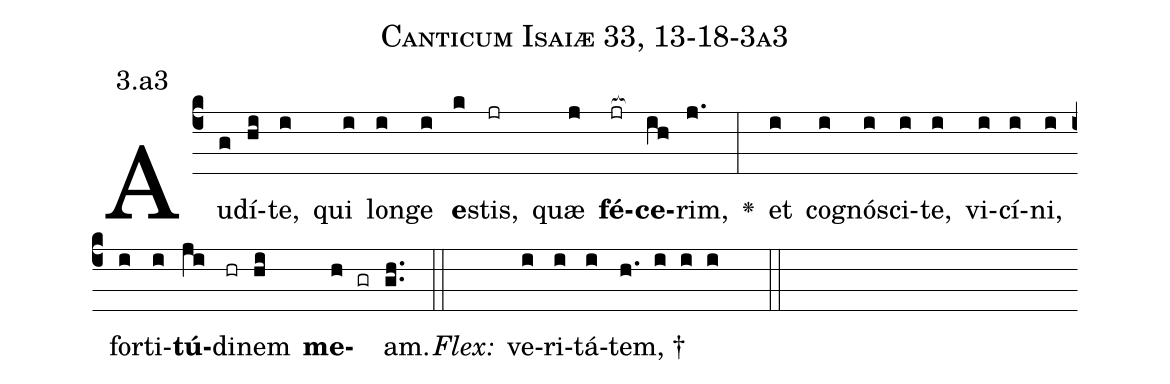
name: Canticum Isaiæ 33, 13-18-3a3;
annotation: 3.a3;
%%
(c4)Au(g)dí(hi)te,(i) qui(i) lon(i)ge(i) <b>e</b>(k)stis,(jr) quæ(j) <b>fé</b>(jr[ocb:1{])<b>ce</b>(ih[ocb:0}])rim,(j.) <v>\greheightstar</v>(:) et(i) co(i)gnó(i)sci(i)te,(i) vi(i)cí(i)ni,(i) for(i)ti(i)<b>tú</b>(ji)di(hr)nem(hi) <b>me</b>(h gr)am.(gh..) (::)
<i>Flex:</i>()  ve(i)ri(i)tá(i)tem, †(h. i i i  ::)

%E(i) u(i) o(ji) u(hi) a(h) e.(gh..) (::)
